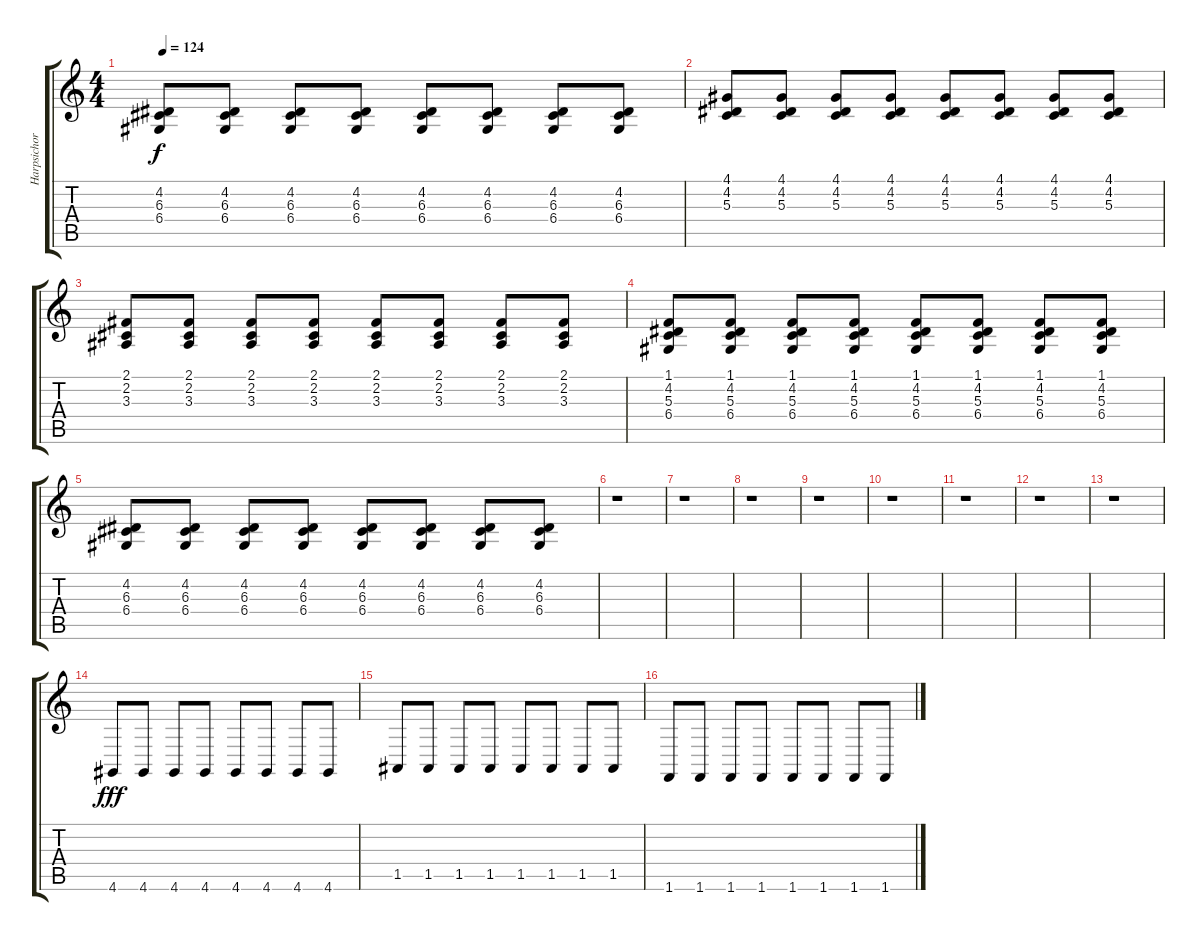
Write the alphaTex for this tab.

\track ("Harpsichord" "Harpsichor") {instrument harpsichord}
\staff {score tabs}
\tuning (E4 B3 G3 D3 A2 E2) {hide}
\ts (4 4)
\tempo 124
\clef g2
\ks c
(4.2 6.3 6.4).8{dy f} (4.2 6.3 6.4).8 (4.2 6.3 6.4).8 (4.2 6.3 6.4).8 (4.2 6.3 6.4).8 (4.2 6.3 6.4).8 (4.2 6.3 6.4).8 (4.2 6.3 6.4).8 |
(4.1 4.2 5.3).8 (4.1 4.2 5.3).8 (4.1 4.2 5.3).8 (4.1 4.2 5.3).8 (4.1 4.2 5.3).8 (4.1 4.2 5.3).8 (4.1 4.2 5.3).8 (4.1 4.2 5.3).8 |
(2.1 2.2 3.3).8 (2.1 2.2 3.3).8 (2.1 2.2 3.3).8 (2.1 2.2 3.3).8 (2.1 2.2 3.3).8 (2.1 2.2 3.3).8 (2.1 2.2 3.3).8 (2.1 2.2 3.3).8 |
(1.1 4.2 5.3 6.4).8 (1.1 4.2 5.3 6.4).8 (1.1 4.2 5.3 6.4).8 (1.1 4.2 5.3 6.4).8 (1.1 4.2 5.3 6.4).8 (1.1 4.2 5.3 6.4).8 (1.1 4.2 5.3 6.4).8 (1.1 4.2 5.3 6.4).8 |
(4.2 6.3 6.4).8 (4.2 6.3 6.4).8 (4.2 6.3 6.4).8 (4.2 6.3 6.4).8 (4.2 6.3 6.4).8 (4.2 6.3 6.4).8 (4.2 6.3 6.4).8 (4.2 6.3 6.4).8 |
r.1 |
r.1 |
r.1 |
r.1 |
r.1 |
r.1 |
r.1 |
r.1 |
4.6.8{dy fff} 4.6.8 4.6.8 4.6.8 4.6.8 4.6.8 4.6.8 4.6.8 |
1.5.8 1.5.8 1.5.8 1.5.8 1.5.8 1.5.8 1.5.8 1.5.8 |
1.6.8 1.6.8 1.6.8 1.6.8 1.6.8 1.6.8 1.6.8 1.6.8
